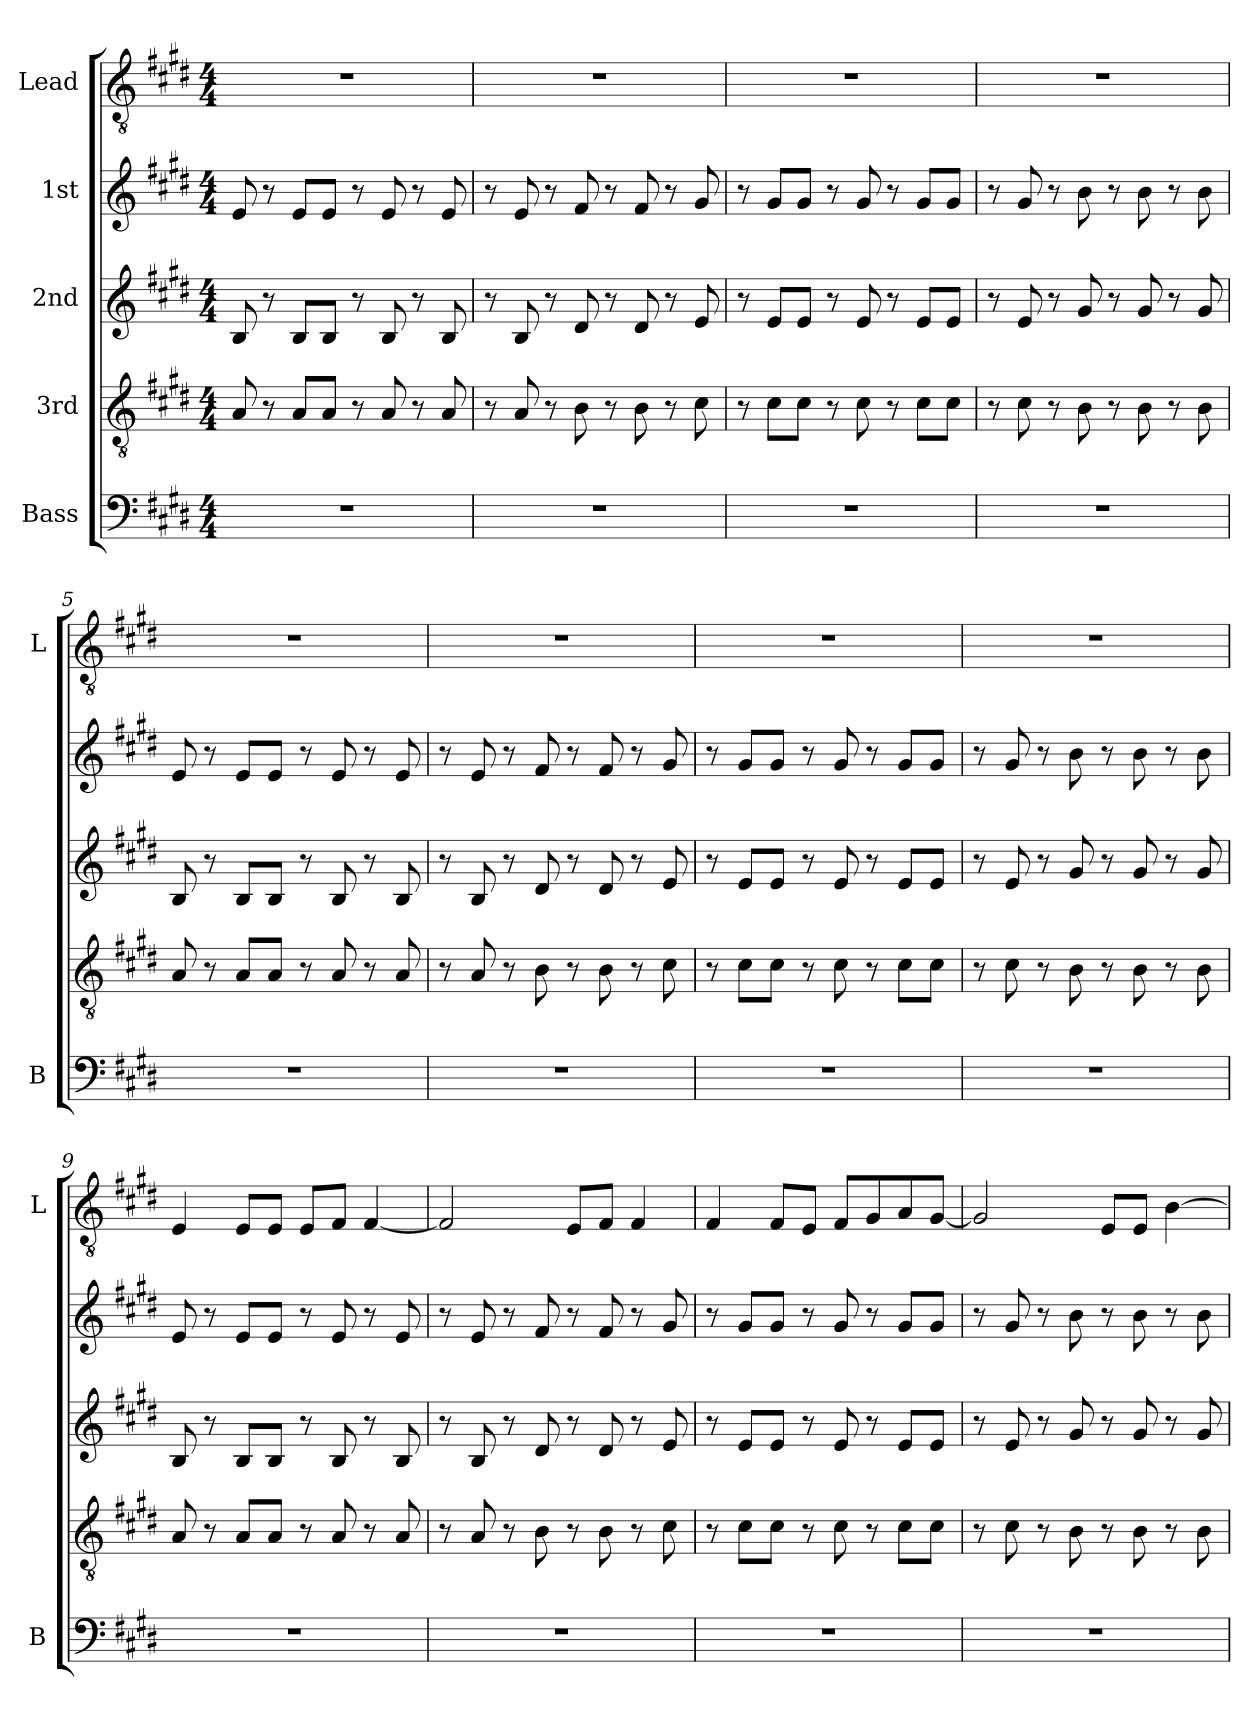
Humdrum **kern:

**kern	**kern	**kern	**kern	**kern
*part5	*part4	*part3	*part2	*part1
*staff5	*staff4	*staff3	*staff2	*staff1
*I"Bass	*I"3rd	*I"2nd	*I"1st	*I"Lead
*I'B	*	*	*	*I'L
*clefF4	*clefGv2	*clefG2	*clefG2	*clefGv2
*k[f#c#g#d#]	*k[f#c#g#d#]	*k[f#c#g#d#]	*k[f#c#g#d#]	*k[f#c#g#d#]
*M4/4	*M4/4	*M4/4	*M4/4	*M4/4
*MM136	*MM136	*MM136	*MM136	*MM136
=1	=1	=1	=1	=1
1r	8A	8B	8e	1r
.	8r	8r	8r	.
.	8AL	8BL	8eL	.
.	8AJ	8BJ	8eJ	.
.	8r	8r	8r	.
.	8A	8B	8e	.
.	8r	8r	8r	.
.	8A	8B	8e	.
=2	=2	=2	=2	=2
1r	8r	8r	8r	1r
.	8A	8B	8e	.
.	8r	8r	8r	.
.	8B	8d#	8f#	.
.	8r	8r	8r	.
.	8B	8d#	8f#	.
.	8r	8r	8r	.
.	8c#	8e	8g#	.
=3	=3	=3	=3	=3
1r	8r	8r	8r	1r
.	8c#L	8eL	8g#L	.
.	8c#J	8eJ	8g#J	.
.	8r	8r	8r	.
.	8c#	8e	8g#	.
.	8r	8r	8r	.
.	8c#L	8eL	8g#L	.
.	8c#J	8eJ	8g#J	.
=4	=4	=4	=4	=4
1r	8r	8r	8r	1r
.	8c#	8e	8g#	.
.	8r	8r	8r	.
.	8B	8g#	8b	.
.	8r	8r	8r	.
.	8B	8g#	8b	.
.	8r	8r	8r	.
.	8B	8g#	8b	.
=5	=5	=5	=5	=5
1r	8A	8B	8e	1r
.	8r	8r	8r	.
.	8AL	8BL	8eL	.
.	8AJ	8BJ	8eJ	.
.	8r	8r	8r	.
.	8A	8B	8e	.
.	8r	8r	8r	.
.	8A	8B	8e	.
=6	=6	=6	=6	=6
1r	8r	8r	8r	1r
.	8A	8B	8e	.
.	8r	8r	8r	.
.	8B	8d#	8f#	.
.	8r	8r	8r	.
.	8B	8d#	8f#	.
.	8r	8r	8r	.
.	8c#	8e	8g#	.
=7	=7	=7	=7	=7
1r	8r	8r	8r	1r
.	8c#L	8eL	8g#L	.
.	8c#J	8eJ	8g#J	.
.	8r	8r	8r	.
.	8c#	8e	8g#	.
.	8r	8r	8r	.
.	8c#L	8eL	8g#L	.
.	8c#J	8eJ	8g#J	.
=8	=8	=8	=8	=8
1r	8r	8r	8r	1r
.	8c#	8e	8g#	.
.	8r	8r	8r	.
.	8B	8g#	8b	.
.	8r	8r	8r	.
.	8B	8g#	8b	.
.	8r	8r	8r	.
.	8B	8g#	8b	.
=9	=9	=9	=9	=9
1r	8A	8B	8e	4E
.	8r	8r	8r	.
.	8AL	8BL	8eL	8EL
.	8AJ	8BJ	8eJ	8EJ
.	8r	8r	8r	8EL
.	8A	8B	8e	8F#J
.	8r	8r	8r	[4F#
.	8A	8B	8e	.
=10	=10	=10	=10	=10
1r	8r	8r	8r	2F#]
.	8A	8B	8e	.
.	8r	8r	8r	.
.	8B	8d#	8f#	.
.	8r	8r	8r	8EL
.	8B	8d#	8f#	8F#J
.	8r	8r	8r	4F#
.	8c#	8e	8g#	.
=11	=11	=11	=11	=11
1r	8r	8r	8r	4F#
.	8c#L	8eL	8g#L	.
.	8c#J	8eJ	8g#J	8F#L
.	8r	8r	8r	8EJ
.	8c#	8e	8g#	8F#L
.	8r	8r	8r	8G#
.	8c#L	8eL	8g#L	8A
.	8c#J	8eJ	8g#J	[8G#J
=12	=12	=12	=12	=12
1r	8r	8r	8r	2G#]
.	8c#	8e	8g#	.
.	8r	8r	8r	.
.	8B	8g#	8b	.
.	8r	8r	8r	8EL
.	8B	8g#	8b	8EJ
.	8r	8r	8r	[4B
.	8B	8g#	8b	.
=	=	=	=	=
*-	*-	*-	*-	*-
